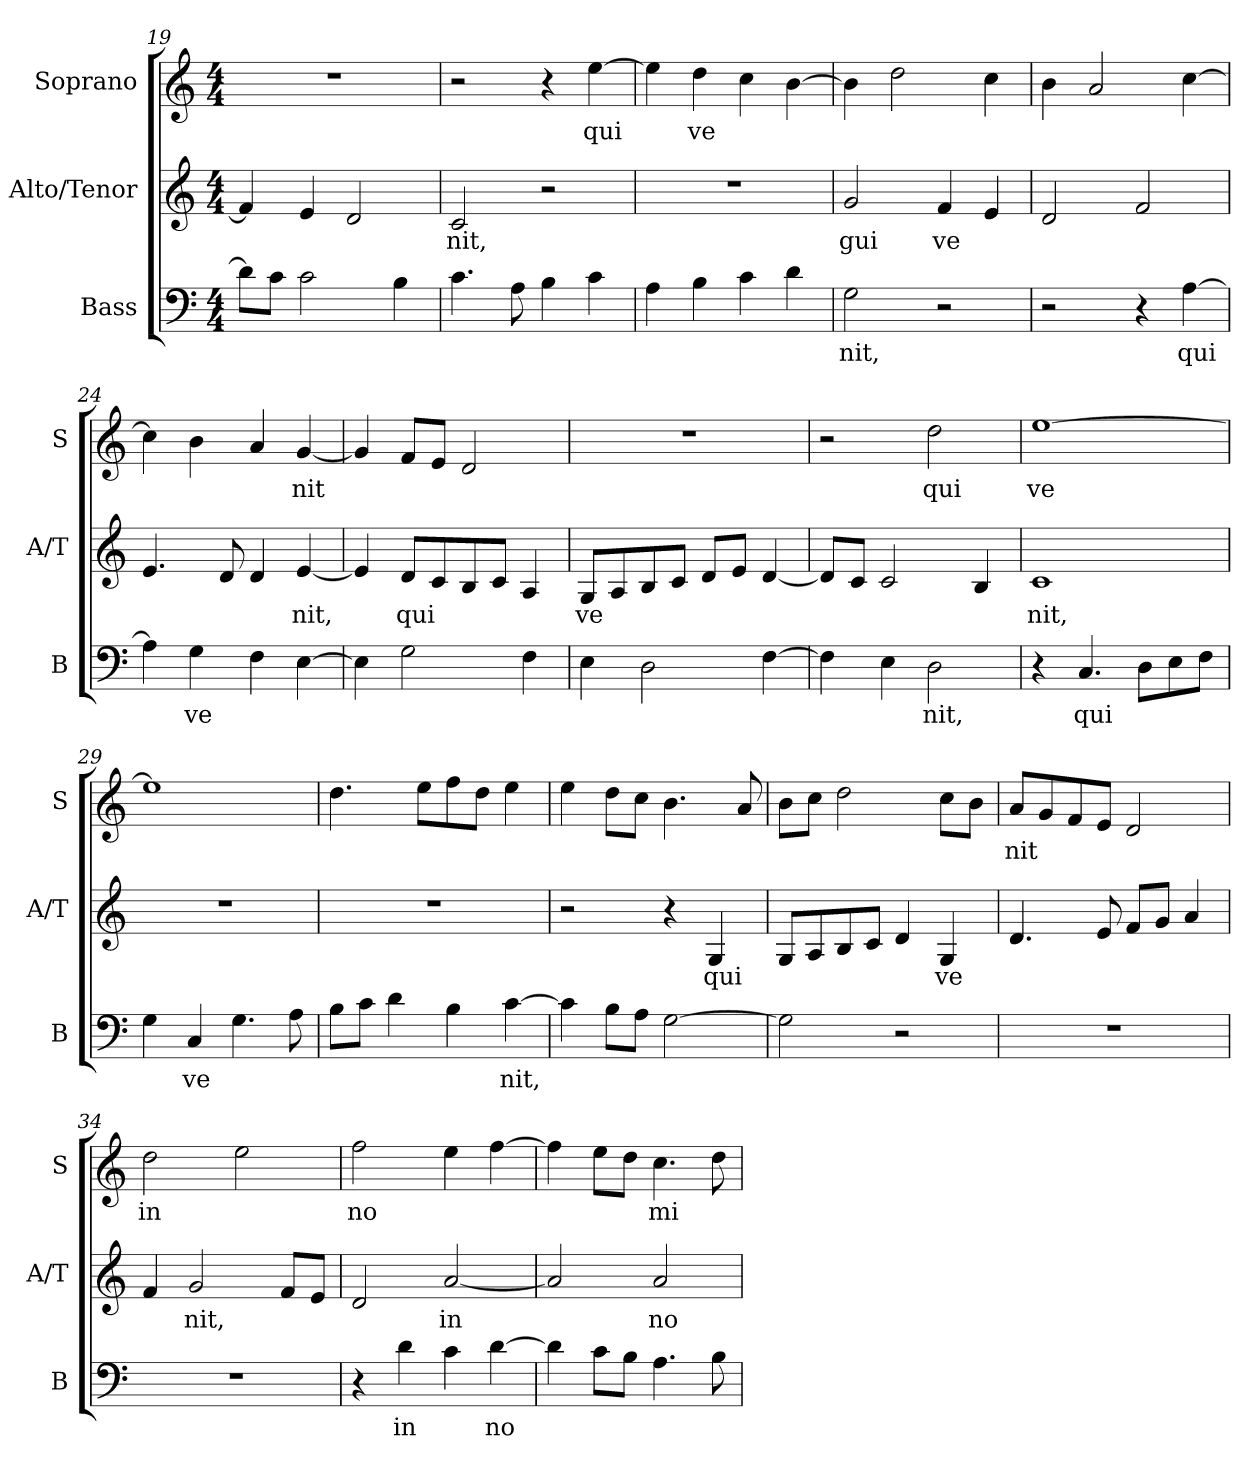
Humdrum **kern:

**kern	**text	**kern	**text	**kern	**text
*part3	*part3	*part2	*part2	*part1	*part1
*staff3	*staff3	*staff2	*staff2	*staff1	*staff1
*I"Bass	*	*I"Alto/Tenor	*	*I"Soprano	*
*I'B	*	*I'A/T	*	*I'S	*
!!LO:PB:g=z
*clefF4	*	*clefG2	*	*clefG2	*
*k[]	*	*k[]	*	*k[]	*
*C:	*	*C:	*	*C:	*
*M4/4	*	*M4/4	*	*M4/4	*
=19	=19	=19	=19	=19	=19
8d\L]	.	4f/]	.	1r	.
8c\J	.	.	.	.	.
2c\	.	4e/	.	.	.
.	.	2d/	.	.	.
4B\	.	.	.	.	.
=20	=20	=20	=20	=20	=20
4.c\	.	2c/	nit,	2r	.
8A\	.	.	.	.	.
4B\	.	2r	.	4r	.
4c\	.	.	.	[4ee\	qui
=21	=21	=21	=21	=21	=21
4A\	.	1r	.	4ee\]	.
4B\	.	.	.	4dd\	ve
4c\	.	.	.	4cc\	.
4d\	.	.	.	[4b\	.
=22	=22	=22	=22	=22	=22
2G\	nit,	2g/	gui	4b\]	.
.	.	.	.	2dd\	.
2r	.	4f/	ve	.	.
.	.	4e/	.	4cc\	.
=23	=23	=23	=23	=23	=23
2r	.	2d/	.	4b\	.
.	.	.	.	2a/	.
4r	.	2f/	.	.	.
[4A\	qui	.	.	[4cc\	.
=24	=24	=24	=24	=24	=24
4A\]	.	4.e/	.	4cc\]	.
4G\	ve	.	.	4b\	.
.	.	8d/	.	.	.
4F\	.	4d/	.	4a/	.
[4E\	.	[4e/	nit,	[4g/	nit
!!LO:LB:g=z
=25	=25	=25	=25	=25	=25
4E\]	.	4e/]	.	4g/]	.
2G\	.	8d/L	qui	8f/L	.
.	.	8c/	.	8e/J	.
.	.	8B/	.	2d/	.
.	.	8c/J	.	.	.
4F\	.	4A/	.	.	.
=26	=26	=26	=26	=26	=26
4E\	.	8G/L	ve	1r	.
.	.	8A/	.	.	.
2D\	.	8B/	.	.	.
.	.	8c/J	.	.	.
.	.	8d/L	.	.	.
.	.	8e/J	.	.	.
[4F\	.	[4d/	.	.	.
=27	=27	=27	=27	=27	=27
4F\]	.	8d/L]	.	2r	.
.	.	8c/J	.	.	.
4E\	.	2c/	.	.	.
2D\	nit,	.	.	2dd\	qui
.	.	4B/	.	.	.
=28	=28	=28	=28	=28	=28
4r	.	1c	nit,	[1ee	ve
4.C/	qui	.	.	.	.
8D\L	.	.	.	.	.
8E\	.	.	.	.	.
8F\J	.	.	.	.	.
=29	=29	=29	=29	=29	=29
4G\	.	1r	.	1ee]	.
4C/	ve	.	.	.	.
4.G\	.	.	.	.	.
8A\	.	.	.	.	.
!!LO:LB:g=z
=30	=30	=30	=30	=30	=30
8B\L	.	1r	.	4.dd\	.
8c\J	.	.	.	.	.
4d\	.	.	.	.	.
.	.	.	.	8ee\L	.
4B\	.	.	.	8ff\	.
.	.	.	.	8dd\J	.
[4c\	nit,	.	.	4ee\	.
=31	=31	=31	=31	=31	=31
4c\]	.	2r	.	4ee\	.
8B\L	.	.	.	8dd\L	.
8A\J	.	.	.	8cc\J	.
[2G\	.	4r	.	4.b\	.
.	.	4G/	qui	.	.
.	.	.	.	8a/	.
=32	=32	=32	=32	=32	=32
2G\]	.	8G/L	.	8b\L	.
.	.	8A/	.	8cc\J	.
.	.	8B/	.	2dd\	.
.	.	8c/J	.	.	.
2r	.	4d/	.	.	.
.	.	4G/	ve	8cc\L	.
.	.	.	.	8b\J	.
=33	=33	=33	=33	=33	=33
1r	.	4.d/	.	8a/L	nit
.	.	.	.	8g/	.
.	.	.	.	8f/	.
.	.	8e/	.	8e/J	.
.	.	8f/L	.	2d/	.
.	.	8g/J	.	.	.
.	.	4a/	.	.	.
=34	=34	=34	=34	=34	=34
1r	.	4f/	.	2dd\	in
.	.	2g/	nit,	.	.
.	.	.	.	2ee\	.
.	.	8f/L	.	.	.
.	.	8e/J	.	.	.
!!LO:PB:g=z
=35	=35	=35	=35	=35	=35
4r	.	2d/	.	2ff\	no
4d\	in	.	.	.	.
4c\	.	[2a/	in	4ee\	.
[4d\	no	.	.	[4ff\	.
=36	=36	=36	=36	=36	=36
4d\]	.	2a/]	.	4ff\]	.
8c\L	.	.	.	8ee\L	.
8B\J	.	.	.	8dd\J	.
4.A\	.	2a/	no	4.cc\	mi
8B\	.	.	.	8dd\	.
=	=	=	=	=	=
*-	*-	*-	*-	*-	*-
